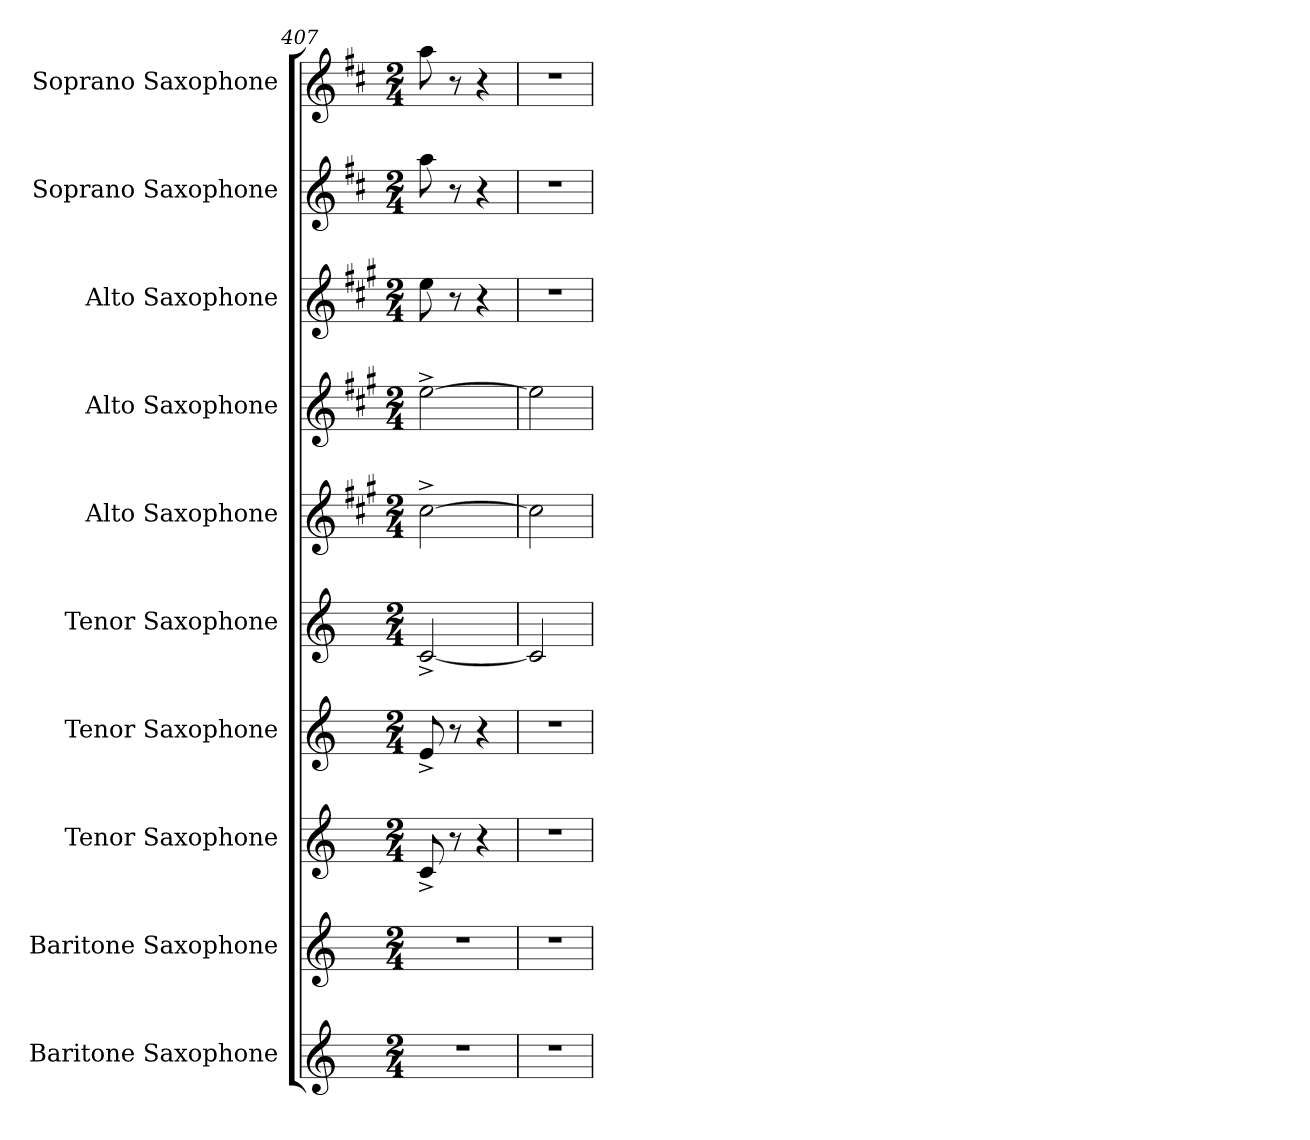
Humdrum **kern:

**kern	**kern	**kern	**kern	**kern	**dynam	**kern	**dynam	**kern	**dynam	**kern	**kern	**kern
*part10	*part9	*part8	*part7	*part6	*part6	*part5	*part5	*part4	*part4	*part3	*part2	*part1
*staff10	*staff9	*staff8	*staff7	*staff6	*staff6	*staff5	*staff5	*staff4	*staff4	*staff3	*staff2	*staff1
*I"Baritone Saxophone	*I"Baritone Saxophone	*I"Tenor Saxophone	*I"Tenor Saxophone	*I"Tenor Saxophone	*	*I"Alto Saxophone	*	*I"Alto Saxophone	*	*I"Alto Saxophone	*I"Soprano Saxophone	*I"Soprano Saxophone
*I'Bar. Sax.	*I'Bar. Sax.	*I'T. Sax.	*I'T. Sax.	*I'T. Sax.	*	*I'A. Sax.	*	*I'A. Sax.	*	*I'A. Sax.	*I'S. Sax.	*I'S. Sax.
*clefG2	*clefG2	*clefG2	*clefG2	*clefG2	*	*clefG2	*	*clefG2	*	*clefG2	*clefG2	*clefG2
*ITrd12c21	*ITrd12c21	*ITrd8c14	*ITrd8c14	*ITrd8c14	*	*ITrd5c9	*	*ITrd5c9	*	*ITrd5c9	*ITrd1c2	*ITrd1c2
*k[]	*k[]	*k[]	*k[]	*k[]	*	*k[]	*	*k[]	*	*k[]	*k[]	*k[]
*M2/4	*M2/4	*M2/4	*M2/4	*M2/4	*	*M2/4	*	*M2/4	*	*M2/4	*M2/4	*M2/4
=407	=407	=407	=407	=407	=407	=407	=407	=407	=407	=407	=407	=407
!	!	!	!	!	!LO:DY:b	!	!LO:DY:b	!	!LO:DY:b	!	!	!
2r	2r	8C^/	8E^/	[2C^/	other-dynamics	[2e^\	other-dynamics	[2g^\	other-dynamics	8g\	8gg\	8gg\
.	.	8r	8r	.	.	.	.	.	.	8r	8r	8r
.	.	4r	4r	.	.	.	.	.	.	4r	4r	4r
=408	=408	=408	=408	=408	=408	=408	=408	=408	=408	=408	=408	=408
2r	2r	2r	2r	2C/]	.	2e\]	.	2g\]	.	2r	2r	2r
=	=	=	=	=	=	=	=	=	=	=	=	=
*-	*-	*-	*-	*-	*-	*-	*-	*-	*-	*-	*-	*-
